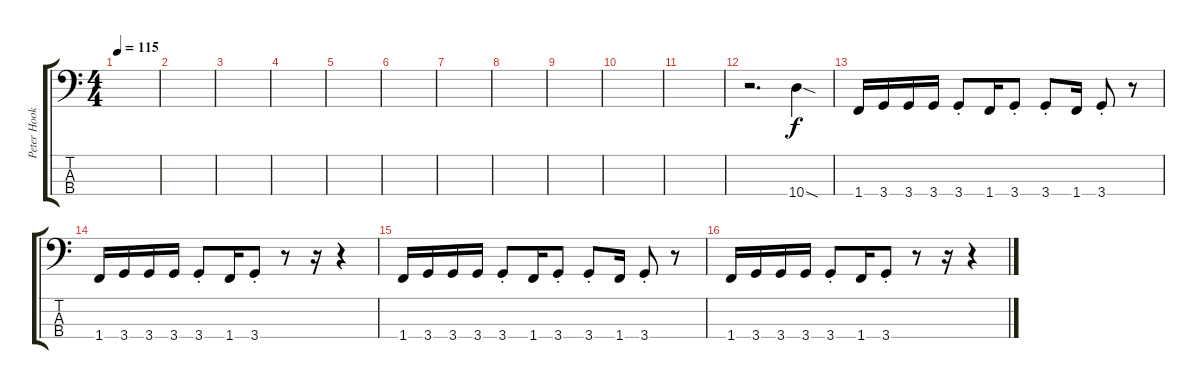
\track ("Peter Hook - Bass" "Peter Hook") {instrument electricbasspick}
\staff {score tabs}
\tuning (G2 D2 A1 E1) {hide}
\ts (4 4)
\tempo 115
\clef f4
\ks c
|
|
|
|
|
|
|
|
|
|
|
r.2{d} 10.4{sod}.4 |
1.4.16 3.4.16 3.4.16 3.4.16 3.4{st}.8 1.4.16 3.4{st}.8 3.4{st}.8 1.4.16 3.4{st}.8 r.8 |
1.4.16 3.4.16 3.4.16 3.4.16 3.4{st}.8 1.4.16 3.4{st}.8 r.8 r.16 r.4 |
1.4.16 3.4.16 3.4.16 3.4.16 3.4{st}.8 1.4.16 3.4{st}.8 3.4{st}.8 1.4.16 3.4{st}.8 r.8 |
1.4.16 3.4.16 3.4.16 3.4.16 3.4{st}.8 1.4.16 3.4{st}.8 r.8 r.16 r.4
